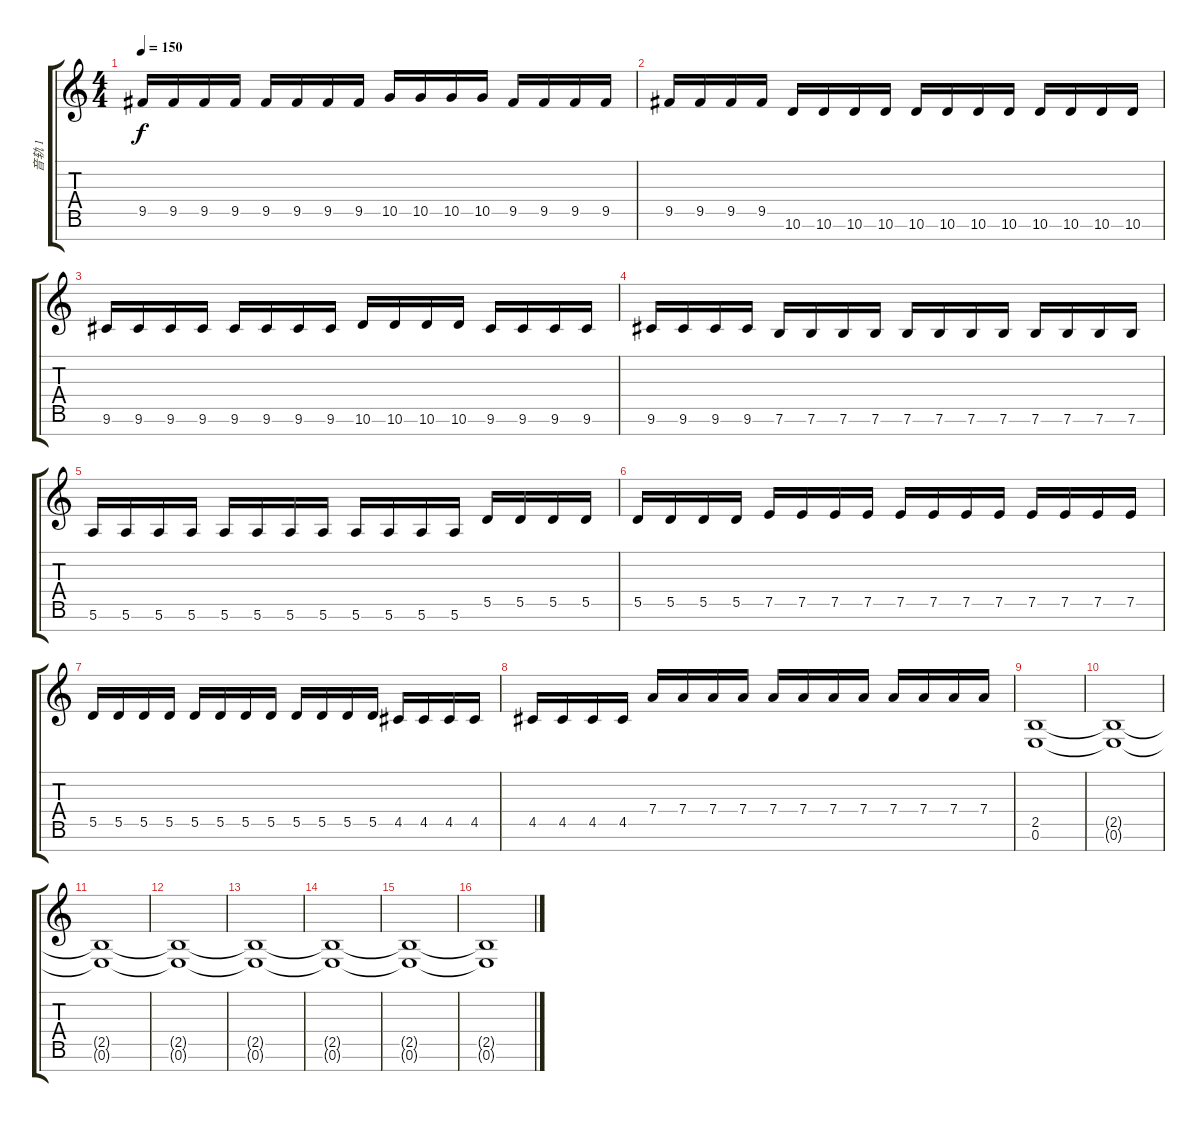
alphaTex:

\track ("音轨 1" "音轨 1") {instrument distortionguitar}
\staff {score tabs}
\tuning (E4 B3 G3 D3 A2 E2 B1) {hide}
\ts (4 4)
\tempo 150
\clef g2
\ks c
9.5.16{dy f} 9.5.16 9.5.16 9.5.16 9.5.16 9.5.16 9.5.16 9.5.16 10.5.16 10.5.16 10.5.16 10.5.16 9.5.16 9.5.16 9.5.16 9.5.16 |
9.5.16 9.5.16 9.5.16 9.5.16 10.6.16 10.6.16 10.6.16 10.6.16 10.6.16 10.6.16 10.6.16 10.6.16 10.6.16 10.6.16 10.6.16 10.6.16 |
9.6.16 9.6.16 9.6.16 9.6.16 9.6.16 9.6.16 9.6.16 9.6.16 10.6.16 10.6.16 10.6.16 10.6.16 9.6.16 9.6.16 9.6.16 9.6.16 |
9.6.16 9.6.16 9.6.16 9.6.16 7.6.16 7.6.16 7.6.16 7.6.16 7.6.16 7.6.16 7.6.16 7.6.16 7.6.16 7.6.16 7.6.16 7.6.16 |
5.6.16 5.6.16 5.6.16 5.6.16 5.6.16 5.6.16 5.6.16 5.6.16 5.6.16 5.6.16 5.6.16 5.6.16 5.5.16 5.5.16 5.5.16 5.5.16 |
5.5.16 5.5.16 5.5.16 5.5.16 7.5.16 7.5.16 7.5.16 7.5.16 7.5.16 7.5.16 7.5.16 7.5.16 7.5.16 7.5.16 7.5.16 7.5.16 |
5.5.16 5.5.16 5.5.16 5.5.16 5.5.16 5.5.16 5.5.16 5.5.16 5.5.16 5.5.16 5.5.16 5.5.16 4.5.16 4.5.16 4.5.16 4.5.16 |
4.5.16 4.5.16 4.5.16 4.5.16 7.4.16 7.4.16 7.4.16 7.4.16 7.4.16 7.4.16 7.4.16 7.4.16 7.4.16 7.4.16 7.4.16 7.4.16 |
(2.5 0.6).1 |
(2.5{t} 0.6{t}).1 |
(2.5{t} 0.6{t}).1{volume 0} |
(2.5{t} 0.6{t}).1 |
(2.5{t} 0.6{t}).1 |
(2.5{t} 0.6{t}).1 |
(2.5{t} 0.6{t}).1 |
(2.5{t} 0.6{t}).1
